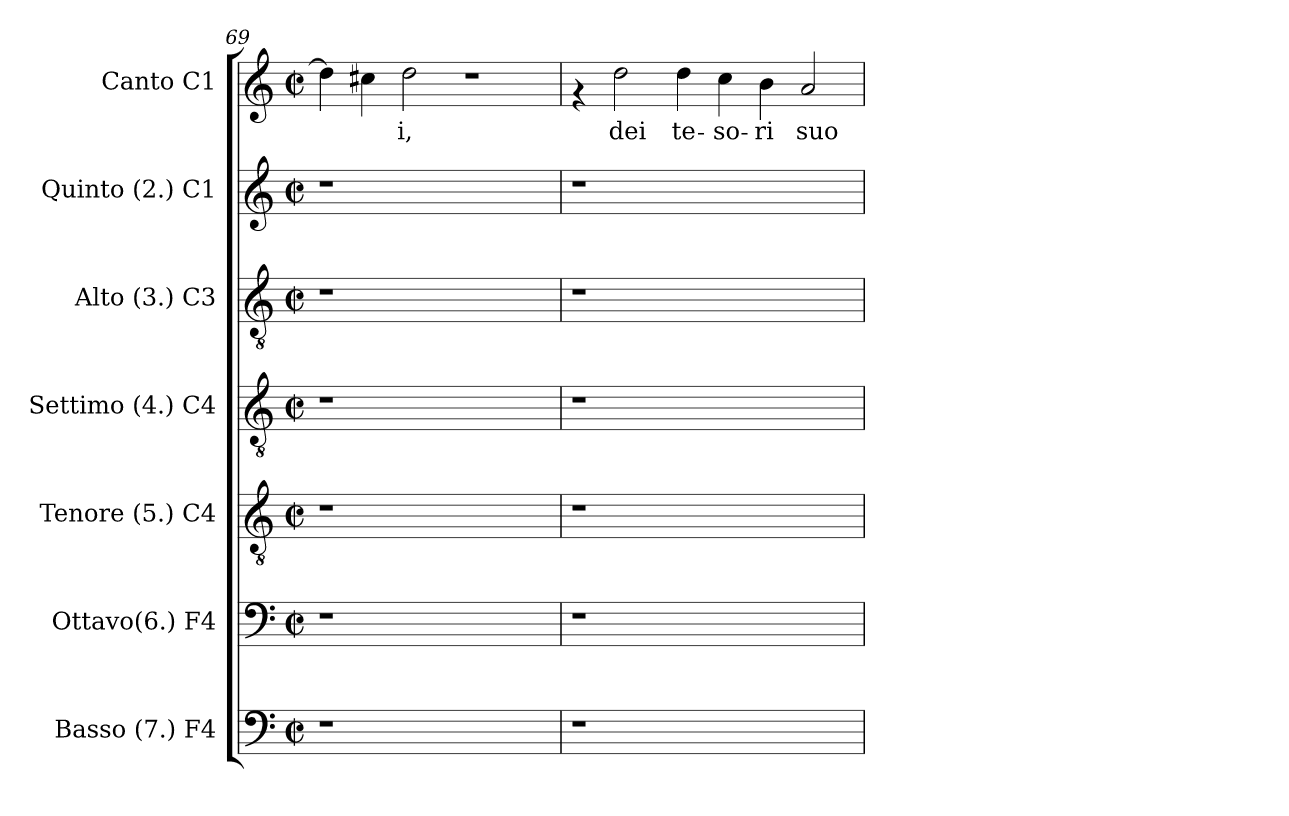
**kern	**kern	**kern	**kern	**kern	**kern	**kern	**text
*part7	*part6	*part5	*part4	*part3	*part2	*part1	*part1
*staff7	*staff6	*staff5	*staff4	*staff3	*staff2	*staff1	*staff1
*I"Basso (7.)  F4	*I"Ottavo(6.)  F4	*I"Tenore (5.)  C4	*I"Settimo (4.)  C4	*I"Alto (3.)  C3	*I"Quinto (2.)  C1	*I"Canto  C1	*
*	*	*I'T	*	*I'A	*	*I'C	*
*clefF4	*clefF4	*clefGv2	*clefGv2	*clefGv2	*clefG2	*clefG2	*
*k[]	*k[]	*k[]	*k[]	*k[]	*k[]	*k[]	*
*C:	*C:	*C:	*C:	*C:	*C:	*C:	*
*M2/2	*M2/2	*M2/2	*M2/2	*M2/2	*M2/2	*M2/2	*
*met(c|)	*met(c|)	*met(c|)	*met(c|)	*met(c|)	*met(c|)	*met(c|)	*
=69	=69	=69	=69	=69	=69	=69	=69
!	!	!	!	!	!	!	!LO:LY:b:cj
1r	1r	1r	1r	1r	1r	4dd\]	--
!	!	!	!	!	!	!	!LO:LY:b:cj
.	.	.	.	.	.	4cc#X\	--
!	!	!	!	!	!	!	!LO:LY:b:cj
.	.	.	.	.	.	2dd\	-i,
1ryy	1ryy	1ryy	1ryy	1ryy	1ryy	1r	.
=70	=70	=70	=70	=70	=70	=70	=70
1r	1r	1r	1r	1r	1r	4rf	.
!	!	!	!	!	!	!	!LO:LY:b:cj
.	.	.	.	.	.	2dd\	dei
!	!	!	!	!	!	!	!LO:LY:b:cj
.	.	.	.	.	.	4dd\	te-
!	!	!	!	!	!	!	!LO:LY:b:cj
1ryy	1ryy	1ryy	1ryy	1ryy	1ryy	4cc\	-so-
!	!	!	!	!	!	!	!LO:LY:b:cj
.	.	.	.	.	.	4b\	-ri
!	!	!	!	!	!	!	!LO:LY:b:cj
.	.	.	.	.	.	2a/	suo-
=	=	=	=	=	=	=	=
*-	*-	*-	*-	*-	*-	*-	*-
